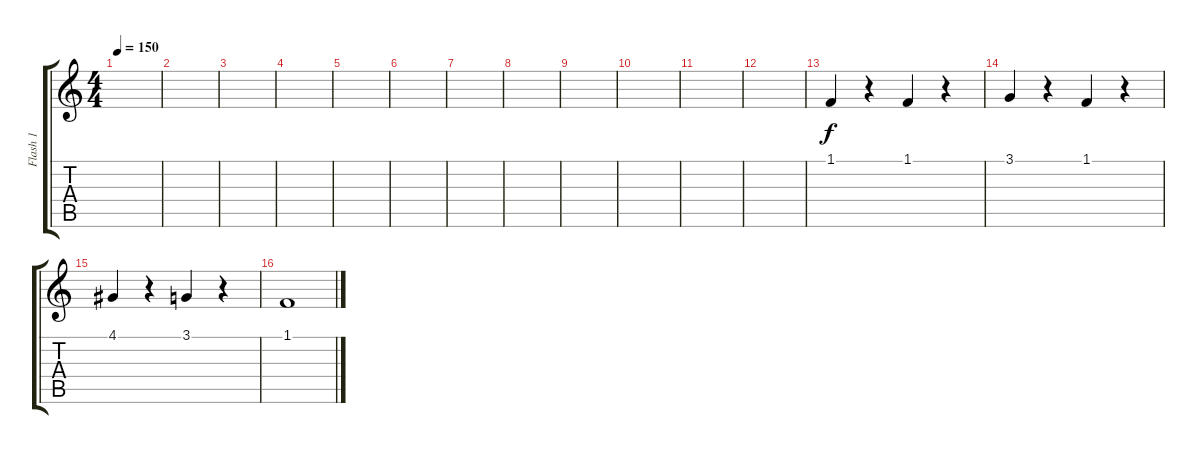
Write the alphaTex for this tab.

\track ("Flash 1" "Flash 1") {instrument electricpiano1}
\staff {score tabs}
\tuning (E4 B3 G3 D3 A2 E2) {hide}
\ts (4 4)
\tempo 150
\clef g2
\ks c
|
|
|
|
|
|
|
|
|
|
|
|
1.1.4 r.4 1.1.4 r.4 |
3.1.4 r.4 1.1.4 r.4 |
4.1.4 r.4 3.1.4 r.4 |
1.1.1
